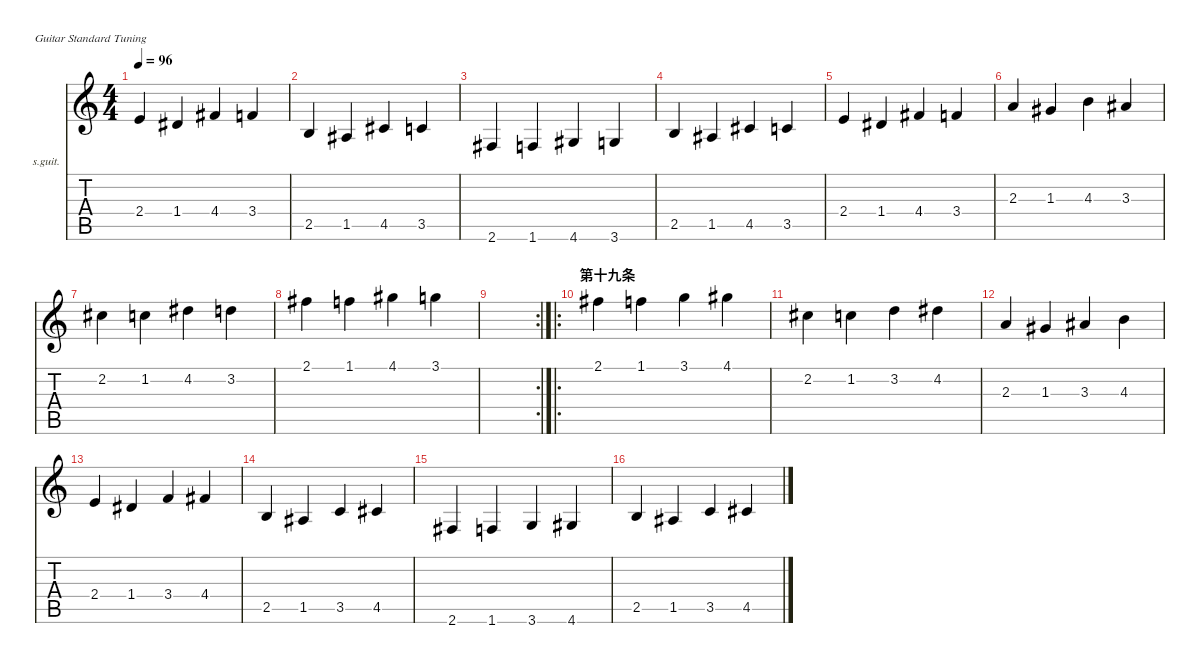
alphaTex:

\defaultSystemsLayout 4
\hideDynamics
\bracketExtendMode nobrackets
\firstSystemTrackNameOrientation horizontal
\otherSystemsTrackNameOrientation horizontal
\track ("开指练习" "s.guit.") {mute instrument acousticguitarsteel}
\staff {score tabs}
\tuning (E4 B3 G3 D3 A2 E2)
\ts (4 4)
\tempo 96
\clef g2
\ks c
2.4.4{dy mf} 1.4{acc #}.4 4.4{acc #}.4 3.4.4 |
2.5.4 1.5{acc #}.4 4.5{acc #}.4 3.5.4 |
2.6{acc #}.4 1.6.4 4.6{acc #}.4 3.6.4 |
2.5.4 1.5{acc #}.4 4.5{acc #}.4 3.5.4 |
2.4.4 1.4{acc #}.4 4.4{acc #}.4 3.4.4 |
2.3.4 1.3{acc #}.4 4.3.4 3.3{acc #}.4 |
2.2{acc #}.4 1.2.4 4.2{acc #}.4 3.2.4 |
2.1{acc #}.4 1.1.4 4.1{acc #}.4 3.1.4 |
\rc 2
|
\ro
\section ("" "第十九条")
2.1{acc #}.4{dy f} 1.1.4 3.1.4 4.1{acc #}.4 |
2.2{acc #}.4{dy mf} 1.2.4 3.2.4 4.2{acc #}.4 |
2.3.4 1.3{acc #}.4 3.3{acc #}.4 4.3.4 |
2.4.4 1.4{acc #}.4 3.4.4 4.4{acc #}.4 |
2.5.4 1.5{acc #}.4 3.5.4 4.5{acc #}.4 |
2.6{acc #}.4 1.6.4 3.6.4 4.6{acc #}.4 |
2.5.4 1.5{acc #}.4 3.5.4 4.5{acc #}.4
